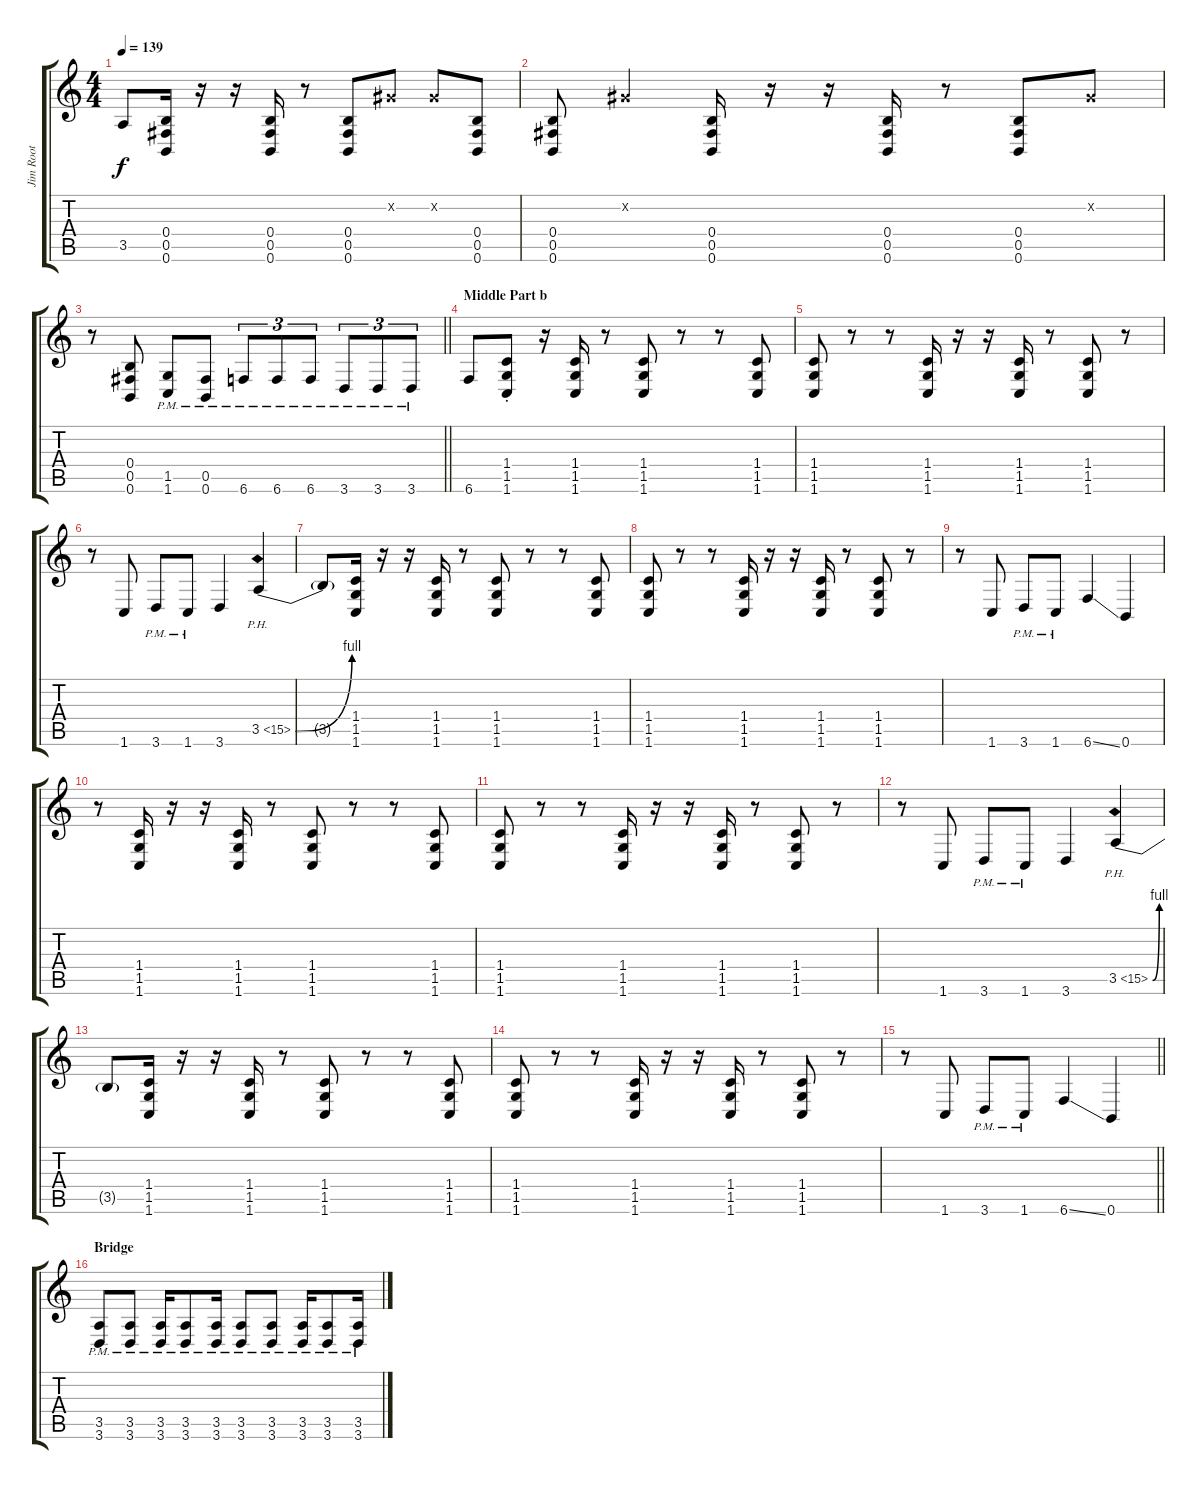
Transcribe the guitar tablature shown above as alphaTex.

\track ("Jim Root" "Jim Root") {instrument distortionguitar}
\staff {score tabs}
\tuning (Db4 Ab3 E3 B2 Gb2 B1) {hide}
\ts (4 4)
\tempo 139
\clef g2
\ks c
3.5{t}.8{dy f} (0.4 0.5 0.6).16 r.16 r.16 (0.4 0.5 0.6).16 r.8 (0.4 0.5 0.6).8 0.2{x}.8 0.2{x}.8 (0.4 0.5 0.6).8 |
(0.4 0.5 0.6).8 0.2{x}.4 (0.4 0.5 0.6).16 r.16 r.16 (0.4 0.5 0.6).16 r.8 (0.4 0.5 0.6).8 0.2{x}.8 |
\barLineRight lightlight
r.8 (0.4 0.5 0.6).8 (1.5{pm} 1.6{pm}).8 (0.5{pm} 0.6{pm}).8 6.6{pm}.8{tu (3 2)} 6.6{pm}.8{tu (3 2)} 6.6{pm}.8{tu (3 2)} 3.6{pm}.8{tu (3 2)} 3.6{pm}.8{tu (3 2)} 3.6{pm}.8{tu (3 2)} |
\section ("" "Middle Part b")
6.6.8 (1.4{st} 1.5{st} 1.6{st}).8 r.16 (1.4 1.5 1.6).16 r.8 (1.4 1.5 1.6).8 r.8 r.8 (1.4 1.5 1.6).8 |
(1.4 1.5 1.6).8 r.8 r.8 (1.4 1.5 1.6).16 r.16 r.16 (1.4 1.5 1.6).16 r.8 (1.4 1.5 1.6).8 r.8 |
r.8 1.6.8 3.6{pm}.8 1.6{pm}.8 3.6.4 3.5{be (bend 0 0 60 4) ph 12}.4 |
3.5{t}.8 (1.4 1.5 1.6).16 r.16 r.16 (1.4 1.5 1.6).16 r.8 (1.4 1.5 1.6).8 r.8 r.8 (1.4 1.5 1.6).8 |
(1.4 1.5 1.6).8 r.8 r.8 (1.4 1.5 1.6).16 r.16 r.16 (1.4 1.5 1.6).16 r.8 (1.4 1.5 1.6).8 r.8 |
r.8 1.6.8 3.6{pm}.8 1.6{pm}.8 6.6{ss}.4 0.6.4 |
r.8 (1.4 1.5 1.6).16 r.16 r.16 (1.4 1.5 1.6).16 r.8 (1.4 1.5 1.6).8 r.8 r.8 (1.4 1.5 1.6).8 |
(1.4 1.5 1.6).8 r.8 r.8 (1.4 1.5 1.6).16 r.16 r.16 (1.4 1.5 1.6).16 r.8 (1.4 1.5 1.6).8 r.8 |
r.8 1.6.8 3.6{pm}.8 1.6{pm}.8 3.6.4 3.5{be (bend 0 0 60 4) ph 12}.4 |
3.5{t}.8 (1.4 1.5 1.6).16 r.16 r.16 (1.4 1.5 1.6).16 r.8 (1.4 1.5 1.6).8 r.8 r.8 (1.4 1.5 1.6).8 |
(1.4 1.5 1.6).8 r.8 r.8 (1.4 1.5 1.6).16 r.16 r.16 (1.4 1.5 1.6).16 r.8 (1.4 1.5 1.6).8 r.8 |
\barLineRight lightlight
r.8 1.6.8 3.6{pm}.8 1.6{pm}.8 6.6{ss}.4 0.6.4 |
\section ("" "Bridge")
(3.5{pm} 3.6{pm}).8 (3.5{pm} 3.6{pm}).8 (3.5{pm} 3.6{pm}).16 (3.5{pm} 3.6{pm}).8 (3.5{pm} 3.6{pm}).16 (3.5{pm} 3.6{pm}).8 (3.5{pm} 3.6{pm}).8 (3.5{pm} 3.6{pm}).16 (3.5{pm} 3.6{pm}).8 (3.5{pm} 3.6{pm}).16
